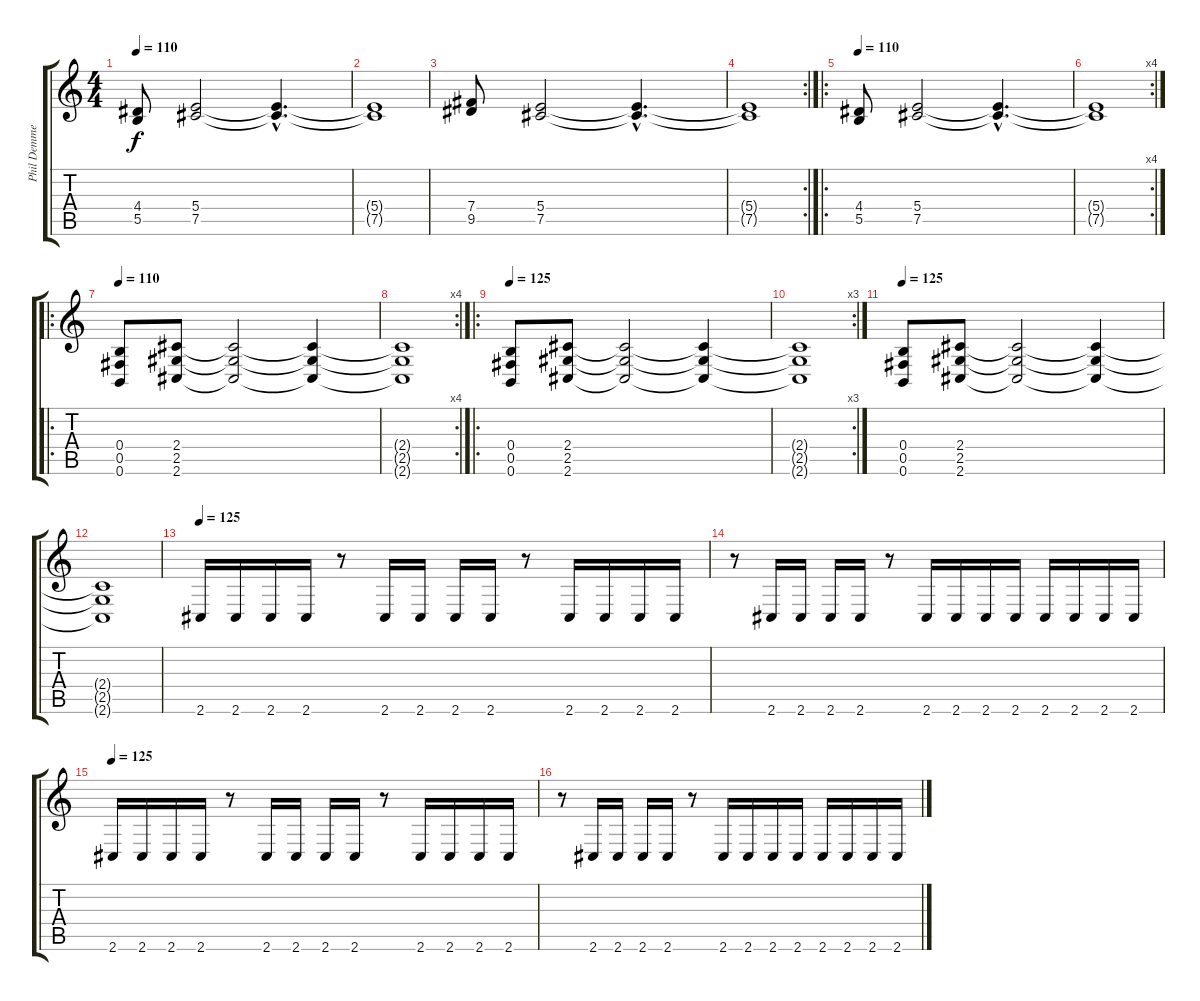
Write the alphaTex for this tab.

\track ("Phil Demmel" "Phil Demme") {instrument distortionguitar}
\staff {score tabs}
\tuning (Db4 Ab3 E3 B2 Gb2 B1) {hide}
\ts (4 4)
\tempo 110
\clef g2
\ks c
(4.4 5.5).8{dy f volume 11 instrument electricguitarjazz} (5.4 7.5).2 (5.4{hac t} 7.5{hac t}).4{d} |
(5.4{t} 7.5{t}).1 |
(7.4 9.5).8 (5.4 7.5).2 (5.4{hac t} 7.5{hac t}).4{d} |
\rc 2
(5.4{t} 7.5{t}).1 |
\ro
\tempo 110
(4.4 5.5).8{instrument electricguitarjazz} (5.4 7.5).2 (5.4{hac t} 7.5{hac t}).4{d} |
\rc 4
(5.4{t} 7.5{t}).1 |
\ro
\tempo 110
(0.4 0.5 0.6).8{instrument distortionguitar} (2.4 2.5 2.6).8 (2.4{t} 2.5{t} 2.6{t}).2 (2.4{t} 2.5{t} 2.6{t}).4 |
\rc 4
(2.4{t} 2.5{t} 2.6{t}).1 |
\ro
\tempo 125
(0.4 0.5 0.6).8{instrument distortionguitar} (2.4 2.5 2.6).8 (2.4{t} 2.5{t} 2.6{t}).2 (2.4{t} 2.5{t} 2.6{t}).4 |
\rc 3
(2.4{t} 2.5{t} 2.6{t}).1 |
\tempo 125
(0.4 0.5 0.6).8{instrument distortionguitar} (2.4 2.5 2.6).8 (2.4{t} 2.5{t} 2.6{t}).2 (2.4{t} 2.5{t} 2.6{t}).4 |
(2.4{t} 2.5{t} 2.6{t}).1 |
\tempo 125
2.6.16 2.6.16 2.6.16 2.6.16 r.8 2.6.16 2.6.16 2.6.16 2.6.16 r.8 2.6.16 2.6.16 2.6.16 2.6.16 |
r.8 2.6.16 2.6.16 2.6.16 2.6.16 r.8 2.6.16 2.6.16 2.6.16 2.6.16 2.6.16 2.6.16 2.6.16 2.6.16 |
\tempo 125
2.6.16 2.6.16 2.6.16 2.6.16 r.8 2.6.16 2.6.16 2.6.16 2.6.16 r.8 2.6.16 2.6.16 2.6.16 2.6.16 |
r.8 2.6.16 2.6.16 2.6.16 2.6.16 r.8 2.6.16 2.6.16 2.6.16 2.6.16 2.6.16 2.6.16 2.6.16 2.6.16
